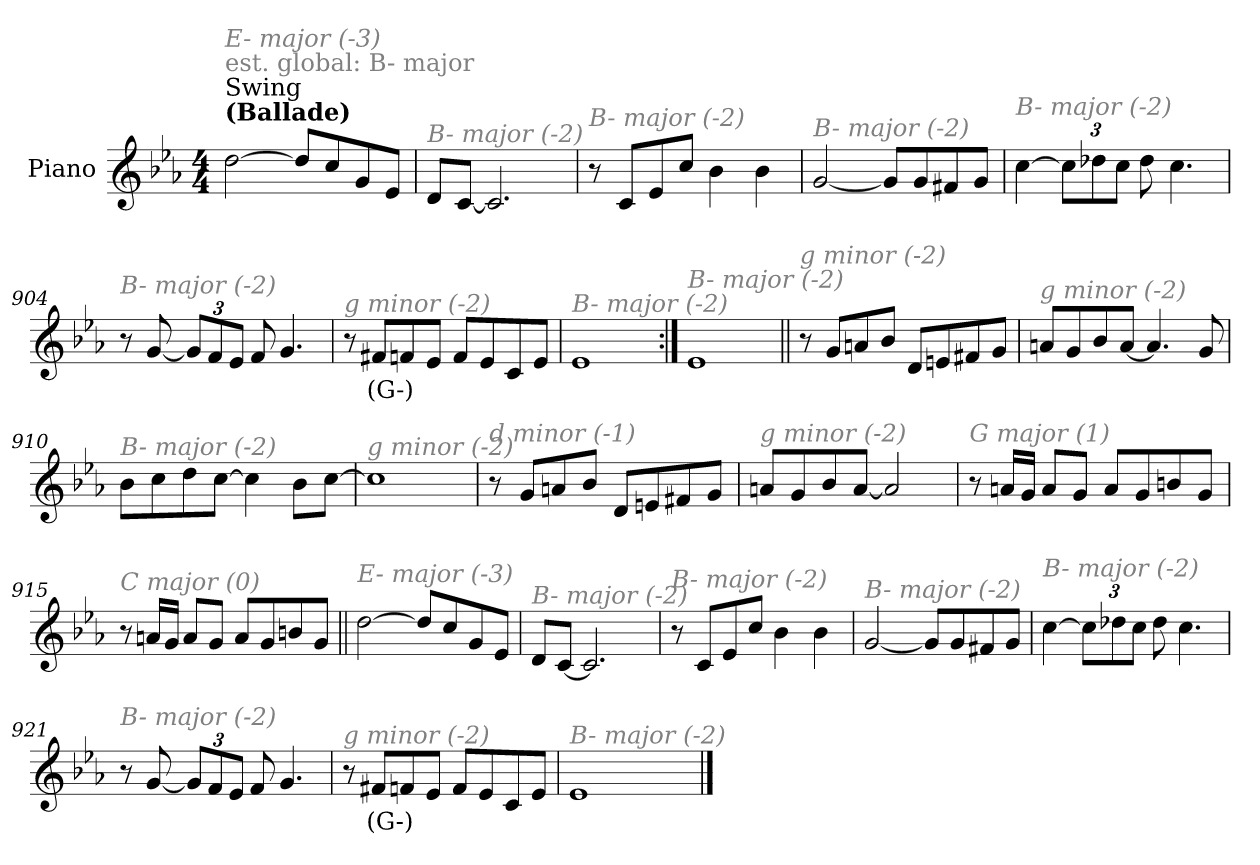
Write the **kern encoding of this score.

**kern	**text
*part1	*part1
*staff1	*staff1
*I"Piano	*
*I'Pno.	*
*clefG2	*
*k[b-e-a-]	*
*M4/4	*
=1	=1
!LO:TX:a:B:t=(Ballade)	!
!LO:TX:a:t=Swing	!
!LO:TX:a:color=#808080:t=est. global&colon; B- major	!
!LO:TX:i:color=#808080:t=E- major (-3)	!
[2dd\	.
8dd/L]	.
8cc/	.
8g/	.
8e-/J	.
=900	=900
!LO:TX:i:color=#808080:t=B- major (-2)	!
8d/L	.
[8c/J	.
2.c/]	.
=901	=901
!LO:TX:i:color=#808080:t=B- major (-2)	!
8r	.
8c/L	.
8e-/	.
8cc/J	.
4b-\	.
4b-\	.
=902	=902
!LO:TX:i:color=#808080:t=B- major (-2)	!
[2g/	.
8g/L]	.
8g/	.
8f#X/	.
8g/J	.
!!LO:LB:g=z
=903	=903
!LO:TX:i:color=#808080:t=B- major (-2)	!
[4cc\	.
*Xbrackettup	*
12cc\L]	.
12dd-X\	.
12cc\J	.
8dd-\	.
4.cc\	.
=904	=904
!LO:TX:i:color=#808080:t=B- major (-2)	!
8r	.
[8g/	.
12g/L]	.
12f/	.
12e-/J	.
8f/	.
4.g/	.
=905	=905
!LO:TX:i:color=#808080:t=g minor (-2)	!
8r	.
8f#Xi/L	(G-)
8f/	.
8e-/J	.
8f/L	.
8e-/	.
8c/	.
8e-/J	.
=906	=906
!LO:TX:i:color=#808080:t=B- major (-2)	!
1e-	.
=907:|!	=907:|!
!LO:TX:i:color=#808080:t=B- major (-2)	!
1e-	.
!!LO:LB:g=z
=908||	=908||
!LO:TX:i:color=#808080:t=g minor (-2)	!
8r	.
8g/L	.
8an/	.
8b-/J	.
8d/L	.
8en/	.
8f#X/	.
8g/J	.
=909	=909
!LO:TX:i:color=#808080:t=g minor (-2)	!
8an/L	.
8g/	.
8b-/	.
[8a/J	.
4.a/]	.
8g/	.
=910	=910
!LO:TX:i:color=#808080:t=B- major (-2)	!
8b-\L	.
8cc\	.
8dd\	.
[8cc\J	.
4cc\]	.
8b-\L	.
[8cc\J	.
=911	=911
!LO:TX:i:color=#808080:t=g minor (-2)	!
1cc]	.
!!LO:LB:g=z
=912	=912
!LO:TX:i:color=#808080:t=d minor (-1)	!
8r	.
8g/L	.
8an/	.
8b-/J	.
8d/L	.
8en/	.
8f#X/	.
8g/J	.
=913	=913
!LO:TX:i:color=#808080:t=g minor (-2)	!
8an/L	.
8g/	.
8b-/	.
[8a/J	.
2a/]	.
=914	=914
!LO:TX:i:color=#808080:t=G major (1)	!
8r	.
16an/LL	.
16g/JJ	.
8a/L	.
8g/J	.
8a/L	.
8g/	.
8bn/	.
8g/J	.
=915	=915
!LO:TX:i:color=#808080:t=C major (0)	!
8r	.
16an/LL	.
16g/JJ	.
8a/L	.
8g/J	.
8a/L	.
8g/	.
8bn/	.
8g/J	.
!!LO:LB:g=z
=916||	=916||
!LO:TX:i:color=#808080:t=E- major (-3)	!
[2dd\	.
8dd/L]	.
8cc/	.
8g/	.
8e-/J	.
=917	=917
!LO:TX:i:color=#808080:t=B- major (-2)	!
8d/L	.
[8c/J	.
2.c/]	.
=918	=918
!LO:TX:i:color=#808080:t=B- major (-2)	!
8r	.
8c/L	.
8e-/	.
8cc/J	.
4b-\	.
4b-\	.
=919	=919
!LO:TX:i:color=#808080:t=B- major (-2)	!
[2g/	.
8g/L]	.
8g/	.
8f#X/	.
8g/J	.
!!LO:LB:g=z
=920	=920
!LO:TX:i:color=#808080:t=B- major (-2)	!
[4cc\	.
12cc\L]	.
12dd-X\	.
12cc\J	.
8dd-\	.
4.cc\	.
=921	=921
!LO:TX:i:color=#808080:t=B- major (-2)	!
8r	.
[8g/	.
12g/L]	.
12f/	.
12e-/J	.
8f/	.
4.g/	.
=922	=922
!LO:TX:i:color=#808080:t=g minor (-2)	!
8r	.
8f#Xi/L	(G-)
8f/	.
8e-/J	.
8f/L	.
8e-/	.
8c/	.
8e-/J	.
=923	=923
!LO:TX:i:color=#808080:t=B- major (-2)	!
1e-	.
==	==
*-	*-
